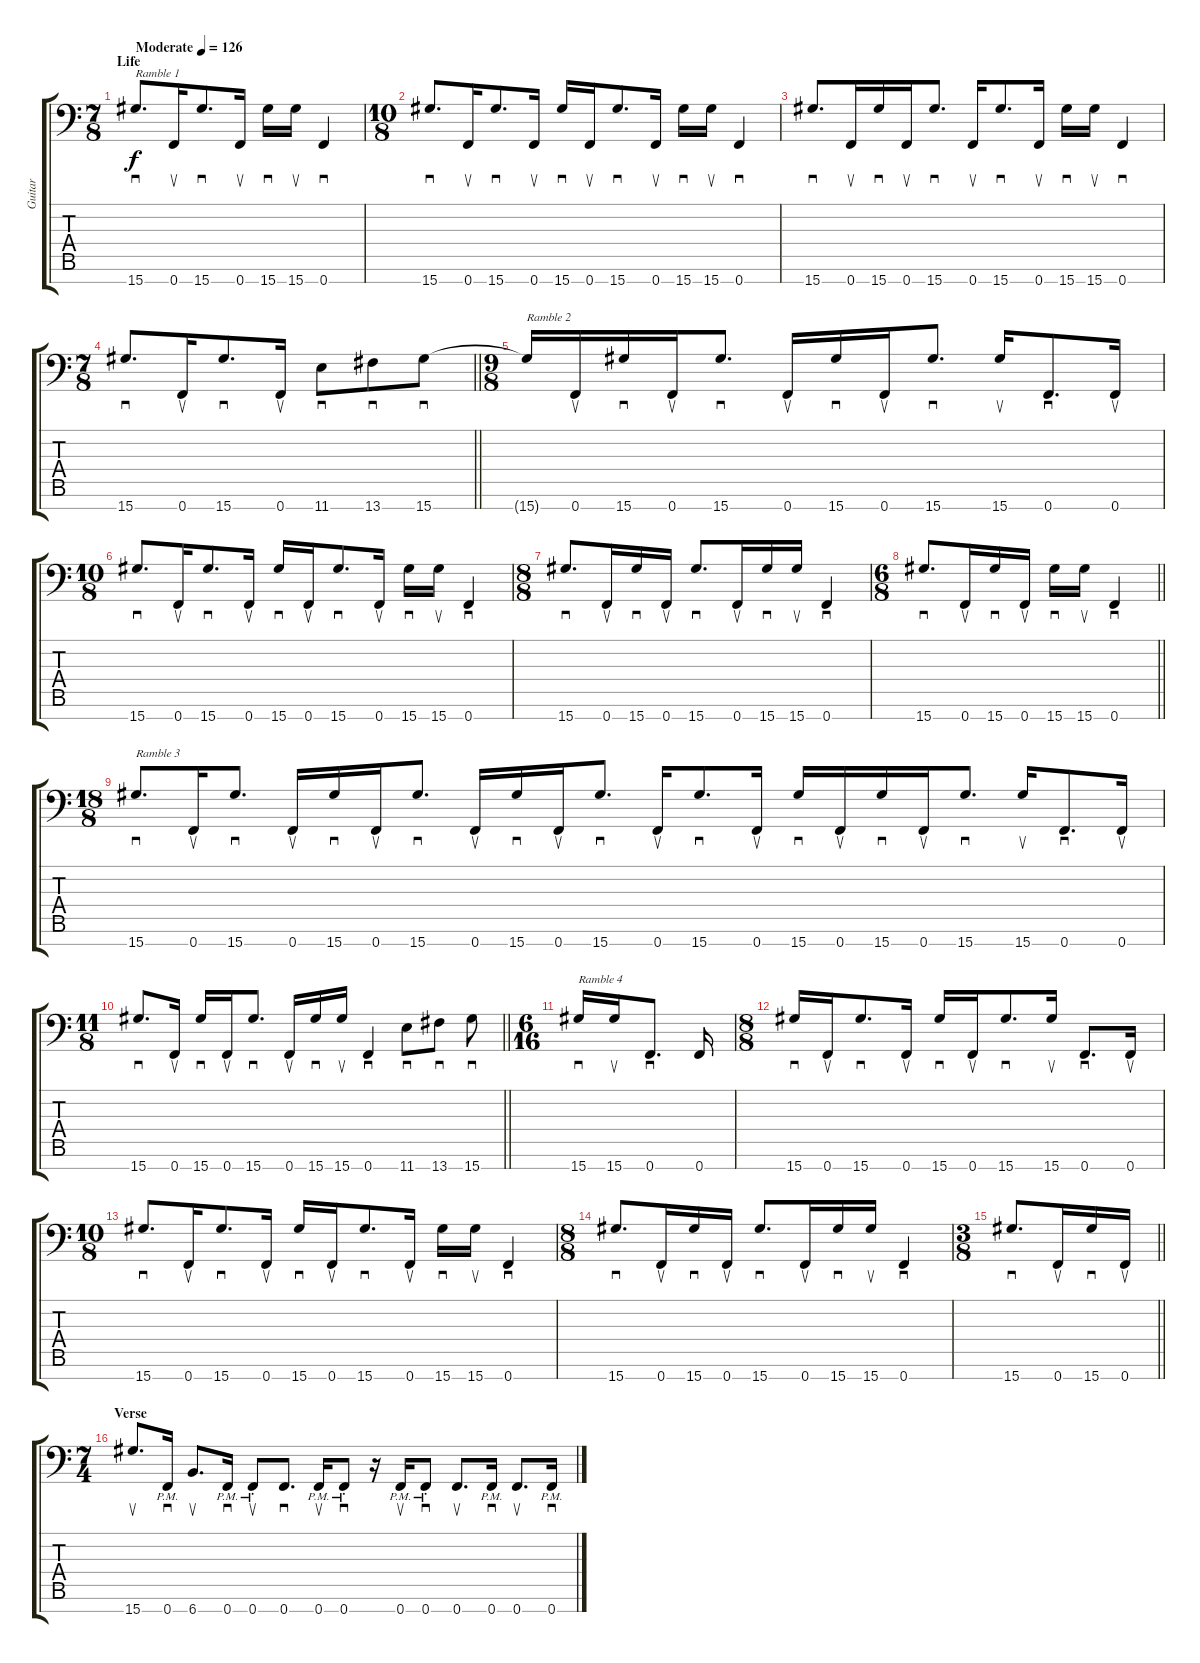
\track ("Guitar" "Guitar") {instrument distortionguitar}
\staff {score tabs}
\tuning (Bb3 Gb3 Db3 Ab2 Eb2 Bb1 F1) {hide}
\ts (7 8)
\section ("" "Life")
\tempo (126 "Moderate")
\clef f4
\ks c
15.7.8{d sd txt "Ramble 1" dy f instrument distortionguitar} 0.7.16{su} 15.7.8{d sd} 0.7.16{su} 15.7.16{sd} 15.7.16{su} 0.7.4{sd} |
\ts (10 8)
15.7.8{d sd} 0.7.16{su} 15.7.8{d sd} 0.7.16{su} 15.7.16{sd} 0.7.16{su} 15.7.8{d sd} 0.7.16{su} 15.7.16{sd} 15.7.16{su} 0.7.4{sd} |
15.7.8{d sd} 0.7.16{su} 15.7.16{sd} 0.7.16{su} 15.7.8{d sd} 0.7.16{su} 15.7.8{d sd} 0.7.16{su} 15.7.16{sd} 15.7.16{su} 0.7.4{sd} |
\ts (7 8)
\barLineRight lightlight
15.7.8{d sd} 0.7.16{su} 15.7.8{d sd} 0.7.16{su} 11.7.8{sd} 13.7.8{sd} 15.7.8{sd} |
\ts (9 8)
15.7{t}.16{txt "Ramble 2"} 0.7.16{su} 15.7.16{sd} 0.7.16{su} 15.7.8{d sd} 0.7.16{su} 15.7.16{sd} 0.7.16{su} 15.7.8{d sd} 15.7.16{su} 0.7.8{d sd} 0.7.16{su} |
\ts (10 8)
15.7.8{d sd} 0.7.16{su} 15.7.8{d sd} 0.7.16{su} 15.7.16{sd} 0.7.16{su} 15.7.8{d sd} 0.7.16{su} 15.7.16{sd} 15.7.16{su} 0.7.4{sd} |
\ts (8 8)
15.7.8{d sd} 0.7.16{su} 15.7.16{sd} 0.7.16{su} 15.7.8{d sd} 0.7.16{su} 15.7.16{sd} 15.7.16{su} 0.7.4{sd} |
\ts (6 8)
\barLineRight lightlight
15.7.8{d sd} 0.7.16{su} 15.7.16{sd} 0.7.16{su} 15.7.16{sd} 15.7.16{su} 0.7.4{sd} |
\ts (18 8)
15.7.8{d sd txt "Ramble 3"} 0.7.16{su} 15.7.8{d sd} 0.7.16{su} 15.7.16{sd} 0.7.16{su} 15.7.8{d sd} 0.7.16{su} 15.7.16{sd} 0.7.16{su} 15.7.8{d sd} 0.7.16{su} 15.7.8{d sd} 0.7.16{su} 15.7.16{sd} 0.7.16{su} 15.7.16{sd} 0.7.16{su} 15.7.8{d sd} 15.7.16{su} 0.7.8{d sd} 0.7.16{su} |
\ts (11 8)
\barLineRight lightlight
15.7.8{d sd} 0.7.16{su} 15.7.16{sd} 0.7.16{su} 15.7.8{d sd} 0.7.16{su} 15.7.16{sd} 15.7.16{su} 0.7.4{sd} 11.7.8{sd} 13.7.8{sd} 15.7.8{sd} |
\ts (6 16)
15.7.16{sd txt "Ramble 4"} 15.7.16{su} 0.7.8{d sd} 0.7.16 |
\ts (8 8)
15.7.16{sd} 0.7.16{su} 15.7.8{d sd} 0.7.16{su} 15.7.16{sd} 0.7.16{su} 15.7.8{d sd} 15.7.16{su} 0.7.8{d sd} 0.7.16{su} |
\ts (10 8)
15.7.8{d sd} 0.7.16{su} 15.7.8{d sd} 0.7.16{su} 15.7.16{sd} 0.7.16{su} 15.7.8{d sd} 0.7.16{su} 15.7.16{sd} 15.7.16{su} 0.7.4{sd} |
\ts (8 8)
15.7.8{d sd} 0.7.16{su} 15.7.16{sd} 0.7.16{su} 15.7.8{d sd} 0.7.16{su} 15.7.16{sd} 15.7.16{su} 0.7.4{sd} |
\ts (3 8)
\barLineRight lightlight
15.7.8{d sd} 0.7.16{su} 15.7.16{sd} 0.7.16{su} |
\ts (7 4)
\section ("" "Verse")
15.7.8{d su} 0.7{pm}.16{sd} 6.7.8{d su} 0.7{pm}.16{sd} 0.7{pm st}.8{su} 0.7.8{d sd} 0.7{pm}.16{su} 0.7{pm st}.8{sd} r.16 0.7{pm}.16{su} 0.7{pm st}.8{sd} 0.7.8{d su} 0.7{pm}.16{sd} 0.7.8{d su} 0.7{pm}.16{sd}
